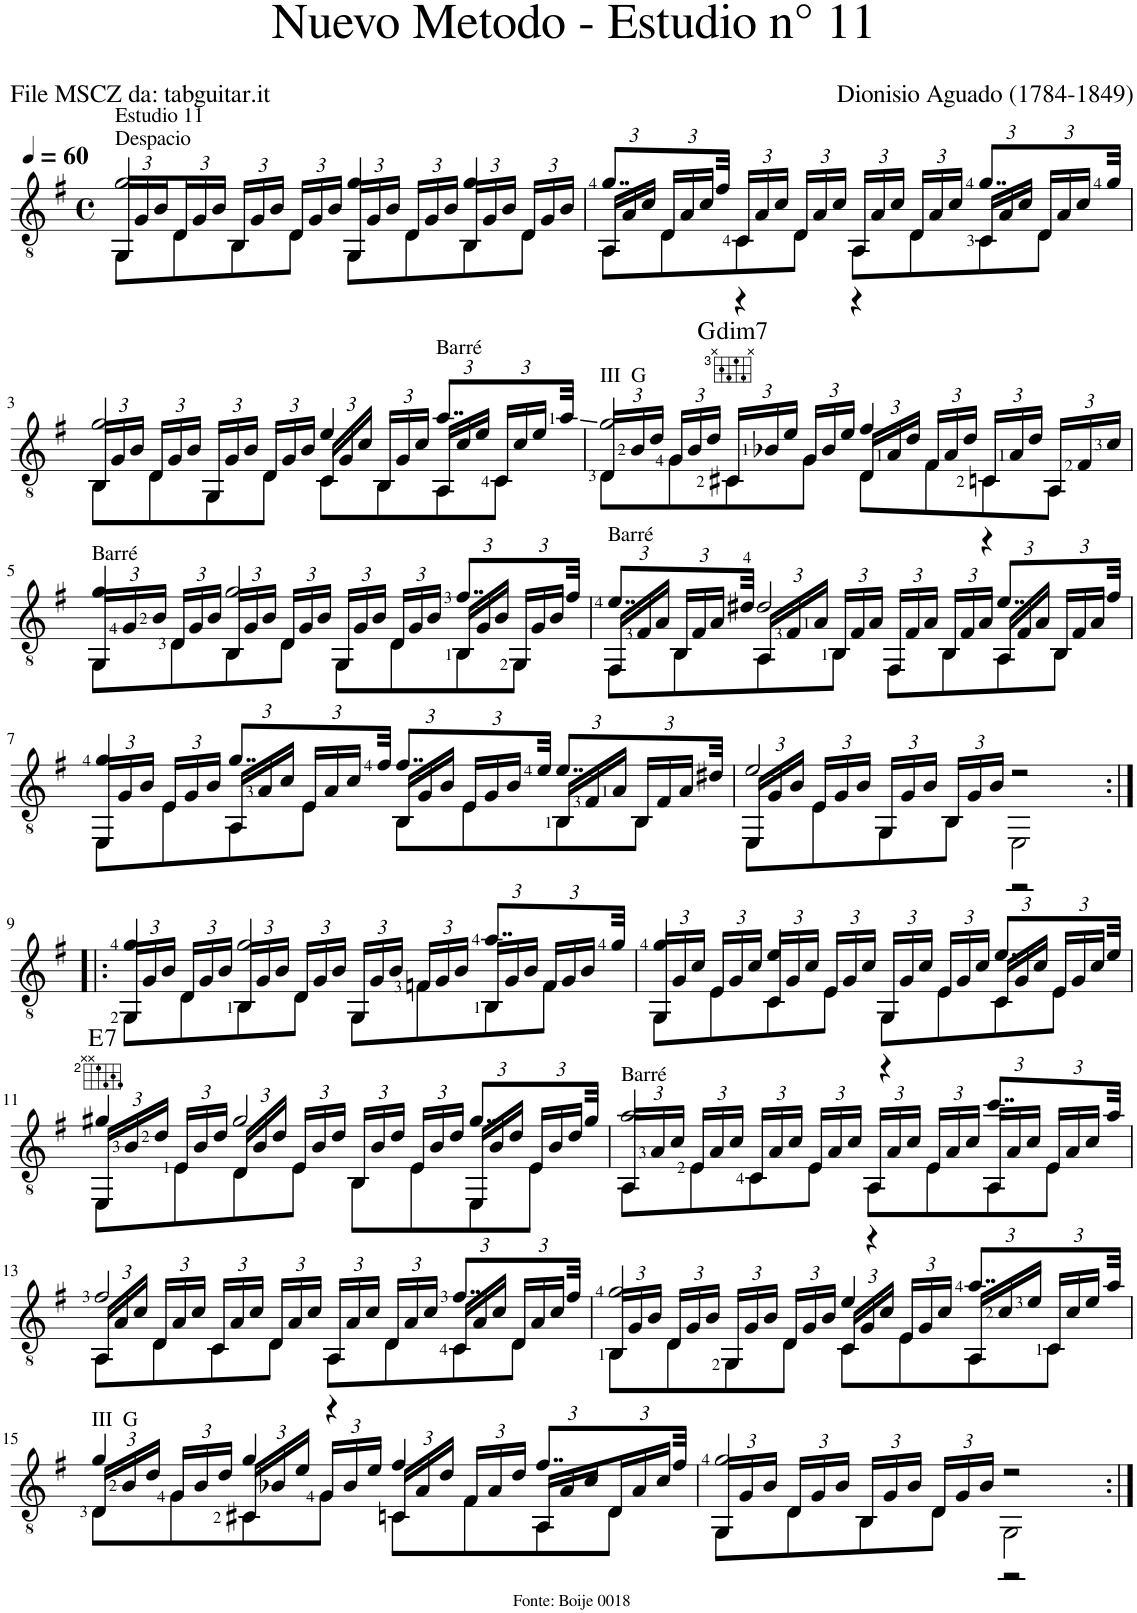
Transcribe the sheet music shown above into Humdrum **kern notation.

**kern	**harte
*part1	*part1
*staff1	*
*I"Guitar	*
*I'Guit.	*
*clefGv2	*
*k[f#]	*
*M4/4	*
*met(c)	*
*MM60	*
*Xbrackettup	*
=1	=1
*^	*
*	*^	*
!LO:TX:a:t=Estudio 11	!	!	!
!LO:TX:a:t=Despacio	!	!	!
24GG/LL	8GG\L	2g/	.
24G/	.	.	.
24B/	.	.	.
24D/	8D\	.	.
24G/	.	.	.
24B/JJ	.	.	.
24BB/LL	8BB\	.	.
24G/	.	.	.
24B/JJ	.	.	.
24D/LL	8D\J	.	.
24G/	.	.	.
24B/JJ	.	.	.
24GG/LL	8GG\L	4g/	.
24G/	.	.	.
24B/JJ	.	.	.
24D/LL	8D\	.	.
24G/	.	.	.
24B/JJ	.	.	.
24BB/LL	8BB\	4g/	.
24G/	.	.	.
24B/JJ	.	.	.
24D/LL	8D\J	.	.
24G/	.	.	.
24B/JJ	.	.	.
=2	=2	=2	=2
24AA/LL	8AA\L	8..g/L	.
24A/	.	.	.
24c/JJ	.	.	.
24D/LL	8D\	.	.
24A/	.	.	.
24c/JJ	.	.	.
.	.	32f#/Jkk	.
24C/LL	8C\	4r	.
24A/	.	.	.
24c/JJ	.	.	.
24D/LL	8D\J	.	.
24A/	.	.	.
24c/JJ	.	.	.
24AA/LL	8AA\L	4r	.
24A/	.	.	.
24c/JJ	.	.	.
24D/LL	8D\	.	.
24A/	.	.	.
24c/JJ	.	.	.
24C/LL	8C\	8..g/L	.
24A/	.	.	.
24c/JJ	.	.	.
24D/LL	8D\J	.	.
24A/	.	.	.
24c/JJ	.	.	.
.	.	32g/Jkk	.
!!LO:LB:g=z	!!	!!
=3	=3	=3	=3
24BB/LL	8BB\L	2g/	.
24G/	.	.	.
24B/JJ	.	.	.
24D/LL	8D\	.	.
24G/	.	.	.
24B/JJ	.	.	.
24GG/LL	8GG\	.	.
24G/	.	.	.
24B/JJ	.	.	.
24D/LL	8D\J	.	.
24G/	.	.	.
24B/JJ	.	.	.
24C/LL	8C\L	4e/	.
24G/	.	.	.
24c/JJ	.	.	.
24BB/LL	8BB\	.	.
24G/	.	.	.
24c/JJ	.	.	.
!LO:TX:a:t=Barré	!	!	!
24AA/LL	8AA\	8..a/L	.
24c/	.	.	.
24e/JJ	.	.	.
24C/LL	8C\J	.	.
24c/	.	.	.
24e/JJ	.	.	.
.	.	32a/Jkk	.
=4	=4	=4	=4
!LO:TX:a:t=III  G	!	!	!
24D/LL	8D\L	2g/	.
24B/	.	.	.
24d/JJ	.	.	.
24G/LL	8G\	.	.
24B/	.	.	.
24d/JJ	.	.	.
!	!	!	!LO:H:kt=dim7
24C#X/LL	8C#\	.	G:dim7
24B-X/	.	.	.
24e/JJ	.	.	.
24G/LL	8G\J	.	.
24B-/	.	.	.
24e/JJ	.	.	.
24D/LL	8D\L	4f#/	.
24A/	.	.	.
24d/JJ	.	.	.
24F#/LL	8F#\	.	.
24A/	.	.	.
24d/JJ	.	.	.
24Cn/LL	8C\	4r	.
24A/	.	.	.
24d/JJ	.	.	.
24AA/LL	8AA\J	.	.
24F#/	.	.	.
24c/JJ	.	.	.
!!LO:LB:g=z	!!	!!
=5	=5	=5	=5
!LO:TX:a:t=Barré	!	!	!
24GG/LL	8GG\L	4g/	.
24G/	.	.	.
24B/JJ	.	.	.
24D/LL	8D\	.	.
24G/	.	.	.
24B/JJ	.	.	.
24BB/LL	8BB\	2g/	.
24G/	.	.	.
24B/JJ	.	.	.
24D/LL	8D\J	.	.
24G/	.	.	.
24B/JJ	.	.	.
24GG/LL	8GG\L	.	.
24G/	.	.	.
24B/JJ	.	.	.
24D/LL	8D\	.	.
24G/	.	.	.
24B/JJ	.	.	.
24BB/LL	8BB\	8..f#/L	.
24G/	.	.	.
24B/JJ	.	.	.
24GG/LL	8GG\J	.	.
24G/	.	.	.
24B/JJ	.	.	.
.	.	32f#/Jkk	.
=6	=6	=6	=6
!LO:TX:a:t=Barré	!	!	!
24FF#/LL	8FF#\L	8..e/L	.
24F#/	.	.	.
24A/JJ	.	.	.
24BB/LL	8BB\	.	.
24F#/	.	.	.
24A/JJ	.	.	.
.	.	32d#X/Jkk	.
24AA/LL	8AA\	2d#/	.
24F#/	.	.	.
24A/JJ	.	.	.
24BB/LL	8BB\J	.	.
24F#/	.	.	.
24A/JJ	.	.	.
24FF#/LL	8FF#\L	.	.
24F#/	.	.	.
24A/JJ	.	.	.
24BB/LL	8BB\	.	.
24F#/	.	.	.
24A/JJ	.	.	.
24AA/LL	8AA\	8..e/L	.
24F#/	.	.	.
24A/JJ	.	.	.
24BB/LL	8BB\J	.	.
24F#/	.	.	.
24A/JJ	.	.	.
.	.	32f#/Jkk	.
!!LO:LB:g=z	!!	!!
=7	=7	=7	=7
24EE/LL	8EE\L	4g/	.
24G/	.	.	.
24B/JJ	.	.	.
24E/LL	8E\	.	.
24G/	.	.	.
24B/JJ	.	.	.
24AA/LL	8AA\	8..g/L	.
24A/	.	.	.
24c/JJ	.	.	.
24E/LL	8E\J	.	.
24A/	.	.	.
24c/JJ	.	.	.
.	.	32f#/Jkk	.
24BB/LL	8BB\L	8..f#/L	.
24G/	.	.	.
24B/JJ	.	.	.
24E/LL	8E\	.	.
24G/	.	.	.
24B/JJ	.	.	.
.	.	32e/Jkk	.
24BB/LL	8BB\	8..e/L	.
24F#/	.	.	.
24A/JJ	.	.	.
24BB/LL	8BB\J	.	.
24F#/	.	.	.
24A/JJ	.	.	.
.	.	32d#X/Jkk	.
=8	=8	=8	=8
24EE/LL	8EE\L	2e/	.
24G/	.	.	.
24B/JJ	.	.	.
24E/LL	8E\	.	.
24G/	.	.	.
24B/JJ	.	.	.
24GG/LL	8GG\	.	.
24G/	.	.	.
24B/JJ	.	.	.
24BB/LL	8BB\J	.	.
24G/	.	.	.
24B/JJ	.	.	.
2r	2EE\	2r	.
!!LO:LB:g=z	!!	!!
=9:|!|:	=9:|!|:	=9:|!|:	=9:|!|:
24GG/LL	8GG\L	4g/	.
24G/	.	.	.
24B/JJ	.	.	.
24D/LL	8D\	.	.
24G/	.	.	.
24B/JJ	.	.	.
24BB/LL	8BB\	2g/	.
24G/	.	.	.
24B/JJ	.	.	.
24D/LL	8D\J	.	.
24G/	.	.	.
24B/JJ	.	.	.
24GG/LL	8GG\L	.	.
24G/	.	.	.
24B/JJ	.	.	.
24Fn/LL	8F\	.	.
24G/	.	.	.
24B/JJ	.	.	.
24BB/LL	8BB\	8..a/L	.
24G/	.	.	.
24B/JJ	.	.	.
24F/LL	8F\J	.	.
24G/	.	.	.
24B/JJ	.	.	.
.	.	32g/Jkk	.
=10	=10	=10	=10
24GG/LL	8GG\L	4g/	.
24G/	.	.	.
24c/JJ	.	.	.
24E/LL	8E\	.	.
24G/	.	.	.
24c/JJ	.	.	.
24C/LL	8C\	4e/	.
24G/	.	.	.
24c/JJ	.	.	.
24E/LL	8E\J	.	.
24G/	.	.	.
24c/JJ	.	.	.
24GG/LL	8GG\L	4r	.
24G/	.	.	.
24c/JJ	.	.	.
24E/LL	8E\	.	.
24G/	.	.	.
24c/JJ	.	.	.
24C/LL	8C\	8..e/L	.
24G/	.	.	.
24c/JJ	.	.	.
24E/LL	8E\J	.	.
24G/	.	.	.
24c/JJ	.	.	.
.	.	32e/Jkk	.
!!LO:LB:g=z	!!	!!
=11	=11	=11	=11
!	!	!	!LO:H:kt=7
24EE/LL	8EE\L	4g#X/	E:7
24B/	.	.	.
24d/JJ	.	.	.
24E/LL	8E\	.	.
24B/	.	.	.
24d/JJ	.	.	.
24D/LL	8D\	2g#/	.
24B/	.	.	.
24d/JJ	.	.	.
24E/LL	8E\J	.	.
24B/	.	.	.
24d/JJ	.	.	.
24BB/LL	8BB\L	.	.
24B/	.	.	.
24d/JJ	.	.	.
24E/LL	8E\	.	.
24B/	.	.	.
24d/JJ	.	.	.
24EE/LL	8EE\	8..g#/L	.
24B/	.	.	.
24d/JJ	.	.	.
24E/LL	8E\J	.	.
24B/	.	.	.
24d/JJ	.	.	.
.	.	32g#/Jkk	.
=12	=12	=12	=12
!LO:TX:a:t=Barré	!	!	!
24AA/LL	8AA\L	2a/	.
24A/	.	.	.
24c/JJ	.	.	.
24E/LL	8E\	.	.
24A/	.	.	.
24c/JJ	.	.	.
24C/LL	8C\	.	.
24A/	.	.	.
24c/JJ	.	.	.
24E/LL	8E\J	.	.
24A/	.	.	.
24c/JJ	.	.	.
24AA/LL	8AA\L	4r	.
24A/	.	.	.
24c/JJ	.	.	.
24E/LL	8E\	.	.
24A/	.	.	.
24c/JJ	.	.	.
24AA/LL	8AA\	8..cc/L	.
24A/	.	.	.
24c/JJ	.	.	.
24E/LL	8E\J	.	.
24A/	.	.	.
24c/JJ	.	.	.
.	.	32a/Jkk	.
!!LO:LB:g=z	!!	!!
=13	=13	=13	=13
24AA/LL	8AA\L	2f#/	.
24A/	.	.	.
24c/JJ	.	.	.
24D/LL	8D\	.	.
24A/	.	.	.
24c/JJ	.	.	.
24C/LL	8C\	.	.
24A/	.	.	.
24c/JJ	.	.	.
24D/LL	8D\J	.	.
24A/	.	.	.
24c/JJ	.	.	.
24AA/LL	8AA\L	4r	.
24A/	.	.	.
24c/JJ	.	.	.
24D/LL	8D\	.	.
24A/	.	.	.
24c/JJ	.	.	.
24C/LL	8C\	8..f#/L	.
24A/	.	.	.
24c/JJ	.	.	.
24D/LL	8D\J	.	.
24A/	.	.	.
24c/JJ	.	.	.
.	.	32f#/Jkk	.
=14	=14	=14	=14
24BB/LL	8BB\L	2g/	.
24G/	.	.	.
24B/JJ	.	.	.
24D/LL	8D\	.	.
24G/	.	.	.
24B/JJ	.	.	.
24GG/LL	8GG\	.	.
24G/	.	.	.
24B/JJ	.	.	.
24D/LL	8D\J	.	.
24G/	.	.	.
24B/JJ	.	.	.
24C/LL	8C\L	4e/	.
24G/	.	.	.
24c/JJ	.	.	.
24E/LL	8E\	.	.
24G/	.	.	.
24c/JJ	.	.	.
24AA/LL	8AA\	8..a/L	.
24c/	.	.	.
24e/JJ	.	.	.
24C/LL	8C\J	.	.
24c/	.	.	.
24e/JJ	.	.	.
.	.	32a/Jkk	.
!!LO:LB:g=z	!!	!!
=15	=15	=15	=15
!LO:TX:a:t=III  G	!	!	!
24D/LL	8D\L	4g/	.
24B/	.	.	.
24d/JJ	.	.	.
24G/LL	8G\	.	.
24B/	.	.	.
24d/JJ	.	.	.
24C#X/LL	8C#\	4g/	.
24B-X/	.	.	.
24e/JJ	.	.	.
24G/LL	8G\J	.	.
24B-/	.	.	.
24e/JJ	.	.	.
24Cn/LL	8C\L	4f#/	.
24A/	.	.	.
24d/JJ	.	.	.
24F#/LL	8F#\	.	.
24A/	.	.	.
24d/JJ	.	.	.
24AA/LL	8AA\	8..f#/L	.
24A/	.	.	.
24c/	.	.	.
24D/	8D\J	.	.
24A/	.	.	.
24c/JJ	.	.	.
.	.	32f#/Jkk	.
=16	=16	=16	=16
24GG/LL	8GG\L	2g/	.
24G/	.	.	.
24B/JJ	.	.	.
24D/LL	8D\	.	.
24G/	.	.	.
24B/JJ	.	.	.
24BB/LL	8BB\	.	.
24G/	.	.	.
24B/JJ	.	.	.
24D/LL	8D\J	.	.
24G/	.	.	.
24B/JJ	.	.	.
2r	2GG\	2r	.
*v	*v	*v	*
=:|!	=:|!
*-	*-
